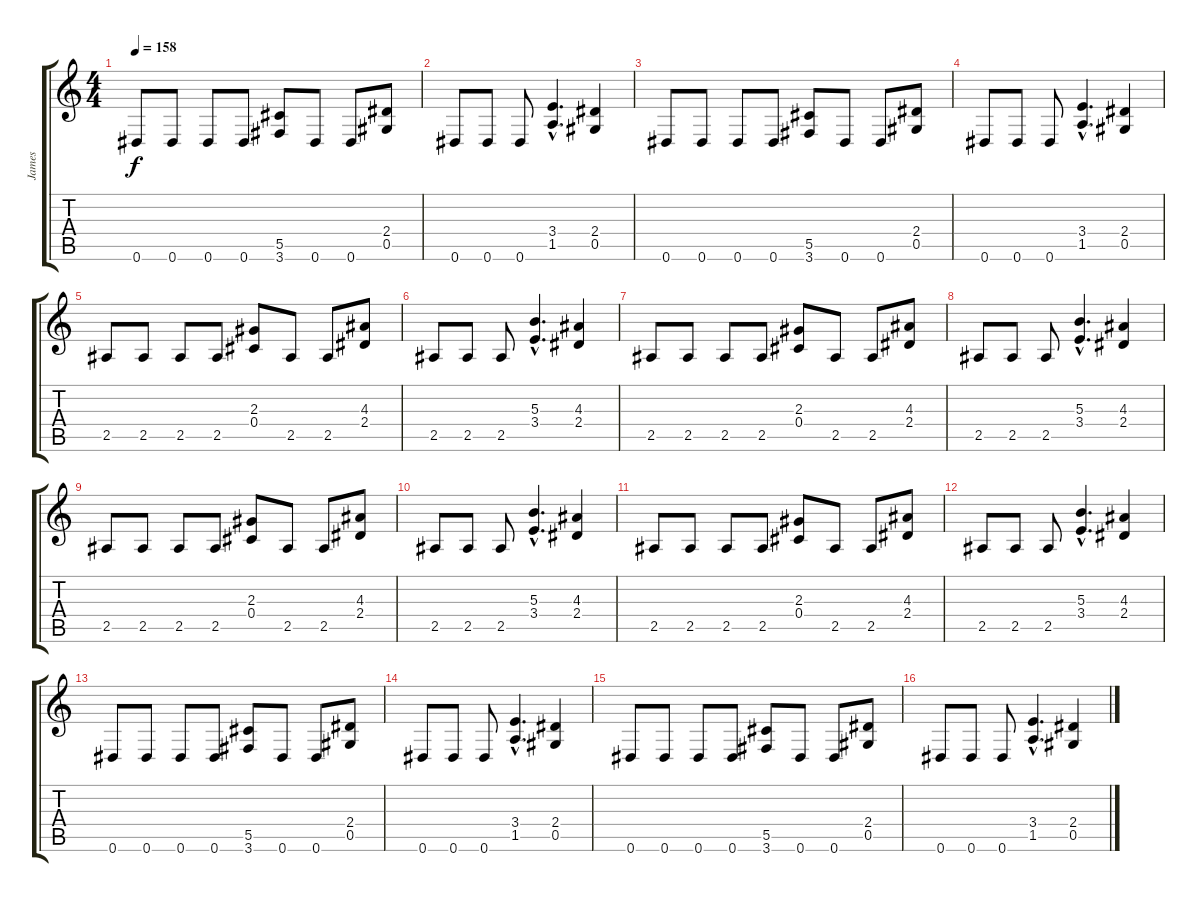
\track ("James" "James") {instrument distortionguitar}
\staff {score tabs}
\tuning (Eb4 Bb3 Gb3 Db3 Ab2 Eb2) {hide}
\ts (4 4)
\tempo 158
\clef g2
\ks c
0.6.8{dy f} 0.6.8 0.6.8 0.6.8 (5.5 3.6).8 0.6.8 0.6.8 (2.4 0.5).8 |
0.6.8 0.6.8 0.6.8 (3.4{hac} 1.5{hac}).4{d} (2.4 0.5).4 |
0.6.8 0.6.8 0.6.8 0.6.8 (5.5 3.6).8 0.6.8 0.6.8 (2.4 0.5).8 |
0.6.8 0.6.8 0.6.8 (3.4{hac} 1.5{hac}).4{d} (2.4 0.5).4 |
2.5.8 2.5.8 2.5.8 2.5.8 (2.3 0.4).8 2.5.8 2.5.8 (4.3 2.4).8 |
2.5.8 2.5.8 2.5.8 (5.3{hac} 3.4{hac}).4{d} (4.3 2.4).4 |
2.5.8 2.5.8 2.5.8 2.5.8 (2.3 0.4).8 2.5.8 2.5.8 (4.3 2.4).8 |
2.5.8 2.5.8 2.5.8 (5.3{hac} 3.4{hac}).4{d} (4.3 2.4).4 |
2.5.8 2.5.8 2.5.8 2.5.8 (2.3 0.4).8 2.5.8 2.5.8 (4.3 2.4).8 |
2.5.8 2.5.8 2.5.8 (5.3{hac} 3.4{hac}).4{d} (4.3 2.4).4 |
2.5.8 2.5.8 2.5.8 2.5.8 (2.3 0.4).8 2.5.8 2.5.8 (4.3 2.4).8 |
2.5.8 2.5.8 2.5.8 (5.3{hac} 3.4{hac}).4{d} (4.3 2.4).4 |
0.6.8 0.6.8 0.6.8 0.6.8 (5.5 3.6).8 0.6.8 0.6.8 (2.4 0.5).8 |
0.6.8 0.6.8 0.6.8 (3.4{hac} 1.5{hac}).4{d} (2.4 0.5).4 |
0.6.8 0.6.8 0.6.8 0.6.8 (5.5 3.6).8 0.6.8 0.6.8 (2.4 0.5).8 |
0.6.8 0.6.8 0.6.8 (3.4{hac} 1.5{hac}).4{d} (2.4 0.5).4
